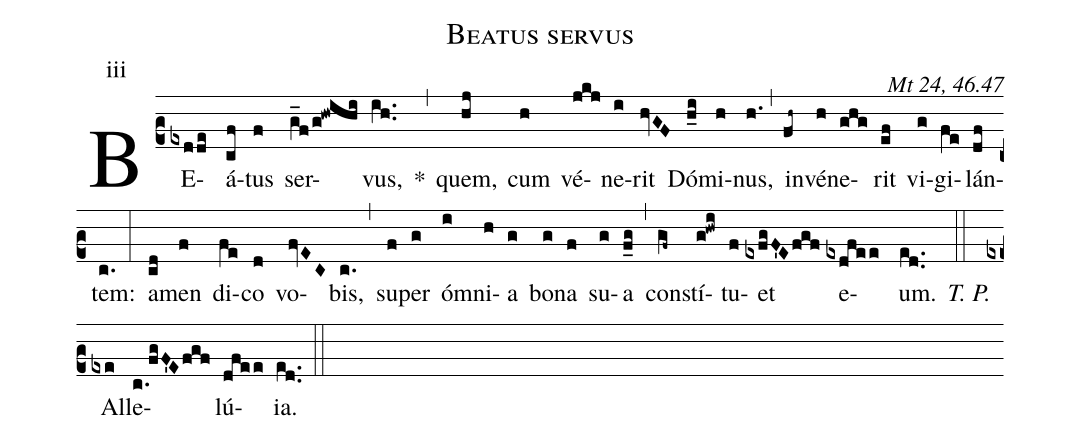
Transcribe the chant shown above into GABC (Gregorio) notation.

name:Beatus servus;
commentary:Mt 24, 46.47;
mode:iii;
%%
(c2) BE(exdde//)á(cf)tus(f) ser(g_f/g!hwihi)vus,(ih..) *(,) quem,(hj) cum(h) vé(jkj)ne(i)rit(hvGF) Dó(h_i)mi(h)nus,(h.) (,) in(fh~)vé(h)ne(ghg)rit(ef) vi(g)gi(fe)lán(df)tem:(c.) (:) a(cd)men(f) di(fe)co(d) vo(fvEC)bis,(c.) (,) su(f)per(g) ó(i)mni(h)a(g) bo(g)na(f) su(g)a(f_g) (,) con(gf~)stí(g!hwi)tu(f)et(exfgF'Efgf) e(exdfee//)um.(ed..) <i>T. P.</i>(::) Al(exe)le(c.!fgF'Efgf)lú(dfee)ia.(ed..) (::)
